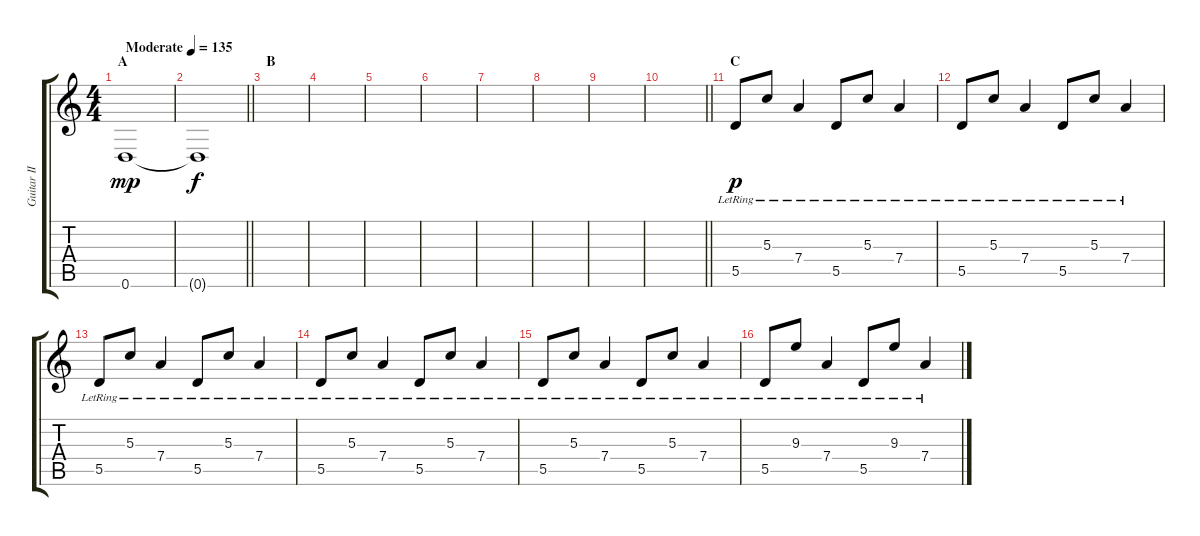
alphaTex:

\track ("Guitar II" "Guitar II") {instrument electricguitarjazz}
\staff {score tabs}
\tuning (E4 B3 G3 D3 A2 D2) {hide}
\ts (4 4)
\section ("" "A")
\tempo (135 "Moderate")
\clef g2
\ks c
0.6.1{dy mp instrument electricguitarjazz} |
\barLineRight lightlight
0.6{t}.1{dy f} |
\section ("" "B")
|
|
|
|
|
|
|
\barLineRight lightlight
|
\section ("" "C")
5.5{lr}.8{dy p} 5.3{lr}.8 7.4{lr}.4 5.5{lr}.8 5.3{lr}.8 7.4{lr}.4 |
5.5{lr}.8 5.3{lr}.8 7.4{lr}.4 5.5{lr}.8 5.3{lr}.8 7.4{lr}.4 |
5.5{lr}.8 5.3{lr}.8 7.4{lr}.4 5.5{lr}.8 5.3{lr}.8 7.4{lr}.4 |
5.5{lr}.8 5.3{lr}.8 7.4{lr}.4 5.5{lr}.8 5.3{lr}.8 7.4{lr}.4 |
5.5{lr}.8 5.3{lr}.8 7.4{lr}.4 5.5{lr}.8 5.3{lr}.8 7.4{lr}.4 |
5.5{lr}.8 9.3{lr}.8 7.4{lr}.4 5.5{lr}.8 9.3{lr}.8 7.4{lr}.4
